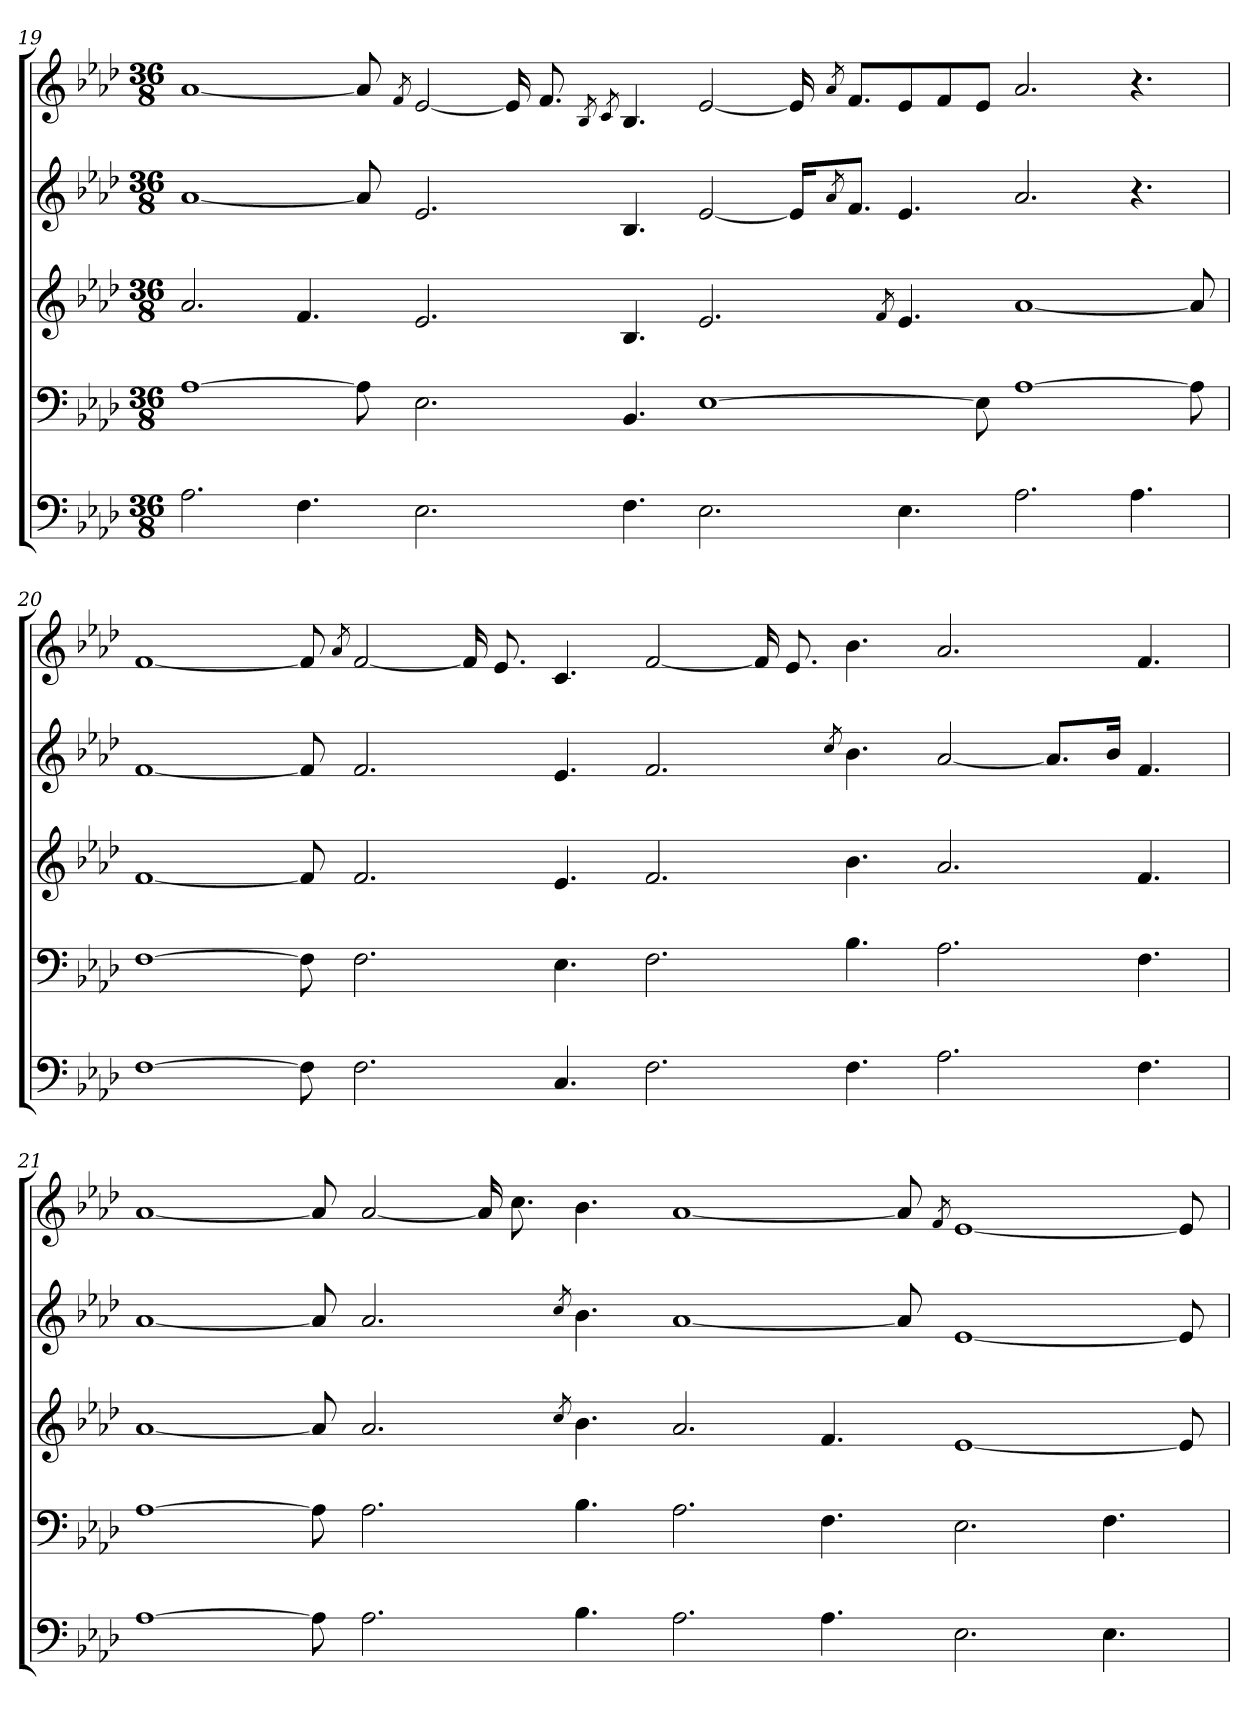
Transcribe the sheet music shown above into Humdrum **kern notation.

**kern	**kern	**kern	**kern	**kern
*part5	*part4	*part3	*part2	*part1
*staff5	*staff4	*staff3	*staff2	*staff1
*clefF4	*clefF4	*clefG2	*clefG2	*clefG2
*k[b-e-a-d-]	*k[b-e-a-d-]	*k[b-e-a-d-]	*k[b-e-a-d-]	*k[b-e-a-d-]
*M36/8	*M36/8	*M36/8	*M36/8	*M36/8
=19	=19	=19	=19	=19
2.A-	[1A-	2.a-	[1a-	[1a-
4.F	.	4.f	.	.
.	8A-]	.	8a-]	8a-]
.	.	.	.	8qf
2.E-	2.E-	2.e-	2.e-	[2e-
.	.	.	.	16e-]
.	.	.	.	8.f
.	.	.	.	8qB-
.	.	.	.	8qc
4.F	4.BB-	4.B-	4.B-	4.B-
2.E-	[1E-	2.e-	[2e-	[2e-
.	.	.	16e-/KL]	16e-]
.	.	.	8qa-/	8qa-
.	.	.	8.f/J	8.f/L
.	.	8qf	.	.
4.E-	.	4.e-	4.e-	8e-/
.	.	.	.	8f/
.	8E-]	.	.	8e-/J
2.A-	[1A-	[1a-	2.a-	2.a-
4.A-	.	.	4.r	4.r
.	8A-]	8a-]	.	.
=20	=20	=20	=20	=20
[1F	[1F	[1f	[1f	[1f
8F]	8F]	8f]	8f]	8f]
.	.	.	.	8qa-
2.F	2.F	2.f	2.f	[2f
.	.	.	.	16f]
.	.	.	.	8.e-
4.C	4.E-	4.e-	4.e-	4.c
2.F	2.F	2.f	2.f	[2f
.	.	.	.	16f]
.	.	.	.	8.e-
.	.	.	8qcc	.
4.F	4.B-	4.b-	4.b-	4.b-
2.A-	2.A-	2.a-	[2a-	2.a-
.	.	.	8.a-/L]	.
.	.	.	16b-/Jk	.
4.F	4.F	4.f	4.f	4.f
=21	=21	=21	=21	=21
[1A-	[1A-	[1a-	[1a-	[1a-
8A-]	8A-]	8a-]	8a-]	8a-]
2.A-	2.A-	2.a-	2.a-	[2a-
.	.	.	.	16a-]
.	.	.	.	8.cc
.	.	8qcc	8qcc	.
4.B-	4.B-	4.b-	4.b-	4.b-
2.A-	2.A-	2.a-	[1a-	[1a-
4.A-	4.F	4.f	.	.
.	.	.	8a-]	8a-]
.	.	.	.	8qf
2.E-	2.E-	[1e-	[1e-	[1e-
4.E-	4.F	.	.	.
.	.	8e-]	8e-]	8e-]
=	=	=	=	=
*-	*-	*-	*-	*-
